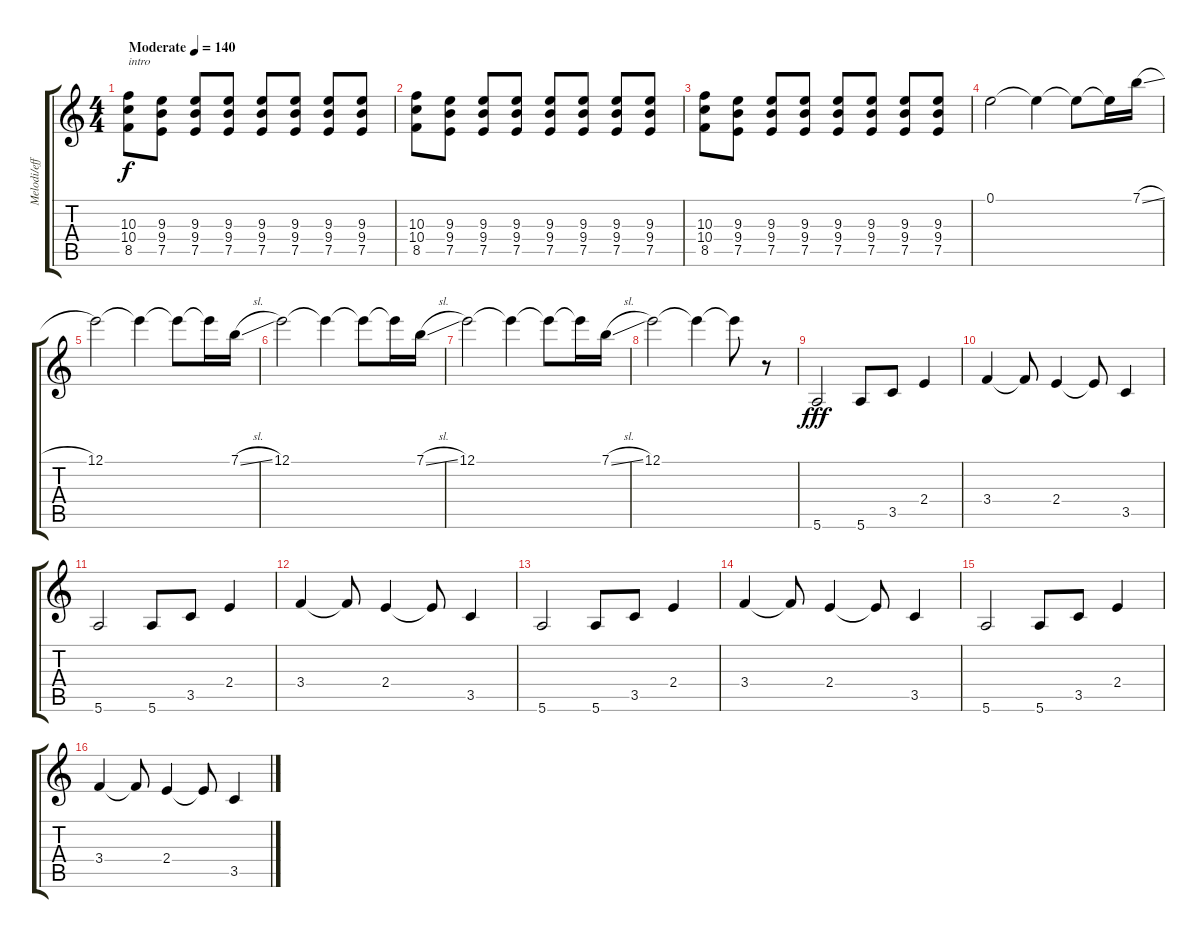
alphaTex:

\track ("Melodi/effekter" "Melodi/eff") {instrument overdrivenguitar}
\staff {score tabs}
\tuning (E4 B3 G3 D3 A2 E2) {hide}
\ts (4 4)
\tempo (140 "Moderate")
\clef g2
\ks c
(10.3 10.4 8.5).8{txt "intro" dy f instrument overdrivenguitar} (9.3 9.4 7.5).8 (9.3 9.4 7.5).8 (9.3 9.4 7.5).8 (9.3 9.4 7.5).8 (9.3 9.4 7.5).8 (9.3 9.4 7.5).8 (9.3 9.4 7.5).8 |
(10.3 10.4 8.5).8 (9.3 9.4 7.5).8 (9.3 9.4 7.5).8 (9.3 9.4 7.5).8 (9.3 9.4 7.5).8 (9.3 9.4 7.5).8 (9.3 9.4 7.5).8 (9.3 9.4 7.5).8 |
(10.3 10.4 8.5).8 (9.3 9.4 7.5).8 (9.3 9.4 7.5).8 (9.3 9.4 7.5).8 (9.3 9.4 7.5).8 (9.3 9.4 7.5).8 (9.3 9.4 7.5).8 (9.3 9.4 7.5).8 |
0.1.2 0.1{t}.4 0.1{t}.8 0.1{t}.16 7.1{sl}.16 |
12.1.2 12.1{t}.4 12.1{t}.8 12.1{t}.16 7.1{sl}.16 |
12.1.2 12.1{t}.4 12.1{t}.8 12.1{t}.16 7.1{sl}.16 |
12.1.2 12.1{t}.4 12.1{t}.8 12.1{t}.16 7.1{sl}.16 |
12.1.2 12.1{t}.4 12.1{t}.8 r.8 |
5.6.2{dy fff} 5.6.8 3.5.8 2.4.4 |
3.4.4 3.4{t}.8 2.4.4 2.4{t}.8 3.5.4 |
5.6.2 5.6.8 3.5.8 2.4.4 |
3.4.4 3.4{t}.8 2.4.4 2.4{t}.8 3.5.4 |
5.6.2 5.6.8 3.5.8 2.4.4 |
3.4.4 3.4{t}.8 2.4.4 2.4{t}.8 3.5.4 |
5.6.2 5.6.8 3.5.8 2.4.4 |
3.4.4 3.4{t}.8 2.4.4 2.4{t}.8 3.5.4
